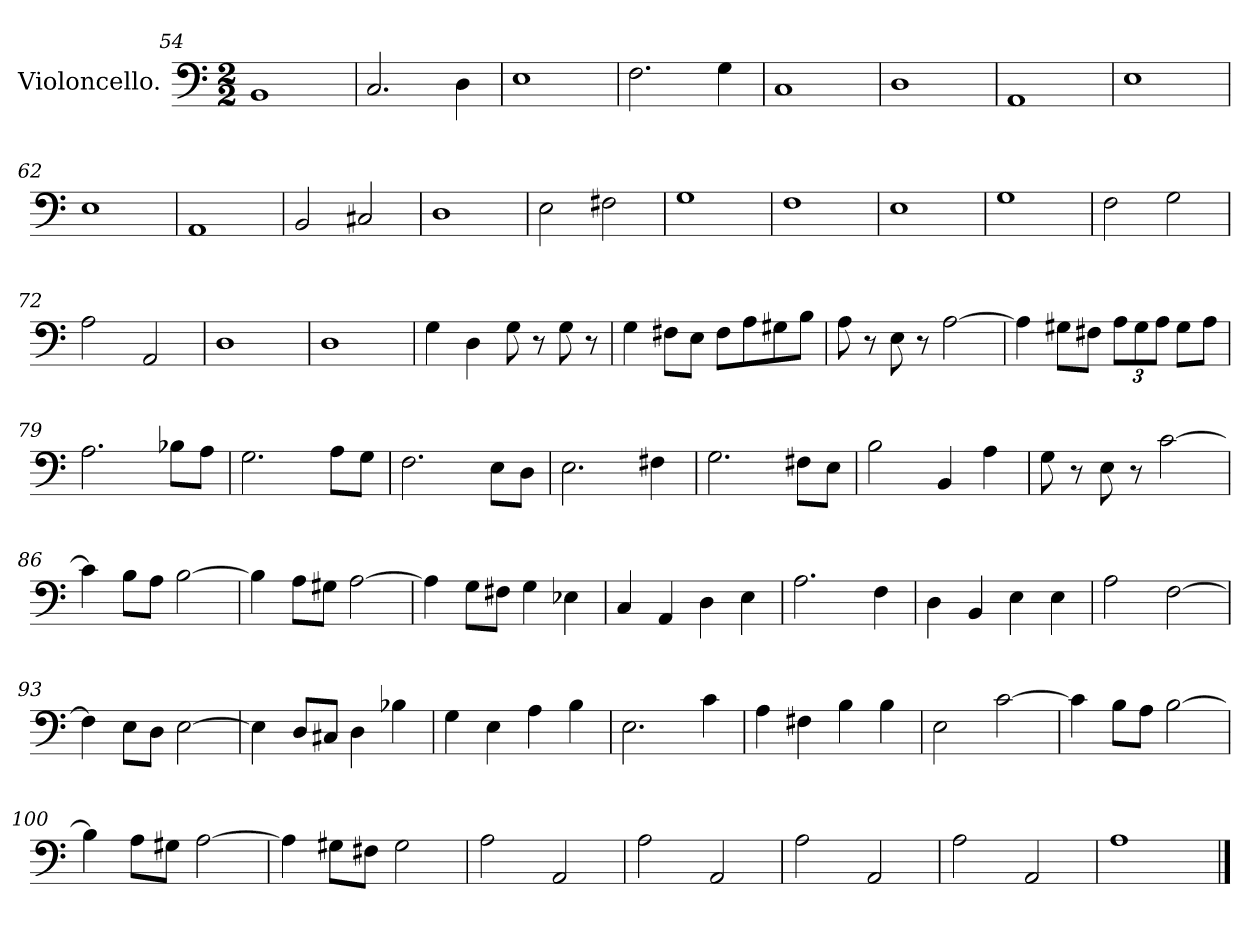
**kern
*part1
*staff1
*I"Violoncello.
*I'Vc
*clefF4
*k[]
*M2/2
=54
1BB
=55
2.C/
4D\
=56
1E
=57
2.F\
4G\
=58
1C
=59
1D
=60
1AA
=61
1E
=62
1E
=63
1AA
=64
2BB/
2C#X/
=65
1D
=66
2E\
2F#X\
=67
1G
=68
1F
=69
1E
=70
1G
=71
2F\
2G\
=72
2A\
2AA/
=73
1D
=74
1D
=75
4G\
4D\
8G\
8r
8G\
8r
=76
4G\
8F#X\L
8E\J
8F#\L
8A\
8G#X\
8B\J
=77
8A\
8r
8E\
8r
[2A\
=78
4A\]
8G#X\L
8F#X\J
*Xbrackettup
12A\L
12G#\
12A\J
8G#\L
8A\J
=79
2.A\
8B-X\L
8A\J
=80
2.G\
8A\L
8G\J
=81
2.F\
8E\L
8D\J
=82
2.E\
4F#X\
=83
2.G\
8F#X\L
8E\J
=84
2B\
4BB/
4A\
=85
8G\
8r
8E\
8r
[2c\
=86
4c\]
8B\L
8A\J
[2B\
=87
4B\]
8A\L
8G#X\J
[2A\
=88
4A\]
8G\L
8F#X\J
4G\
4E-X\
=89
4C/
4AA/
4D\
4E\
=90
2.A\
4F\
=91
4D\
4BB/
4E\
4E\
=92
2A\
[2F\
=93
4F\]
8E\L
8D\J
[2E\
=94
4E\]
8D/L
8C#X/J
4D\
4B-X\
=95
4G\
4E\
4A\
4B\
=96
2.E\
4c\
=97
4A\
4F#X\
4B\
4B\
=98
2E\
[2c\
=99
4c\]
8B\L
8A\J
[2B\
=100
4B\]
8A\L
8G#X\J
[2A\
=101
4A\]
8G#X\L
8F#X\J
2G#\
=102
2A\
2AA/
=103
2A\
2AA/
=104
2A\
2AA/
=105
2A\
2AA/
=106
1A
==
*-
